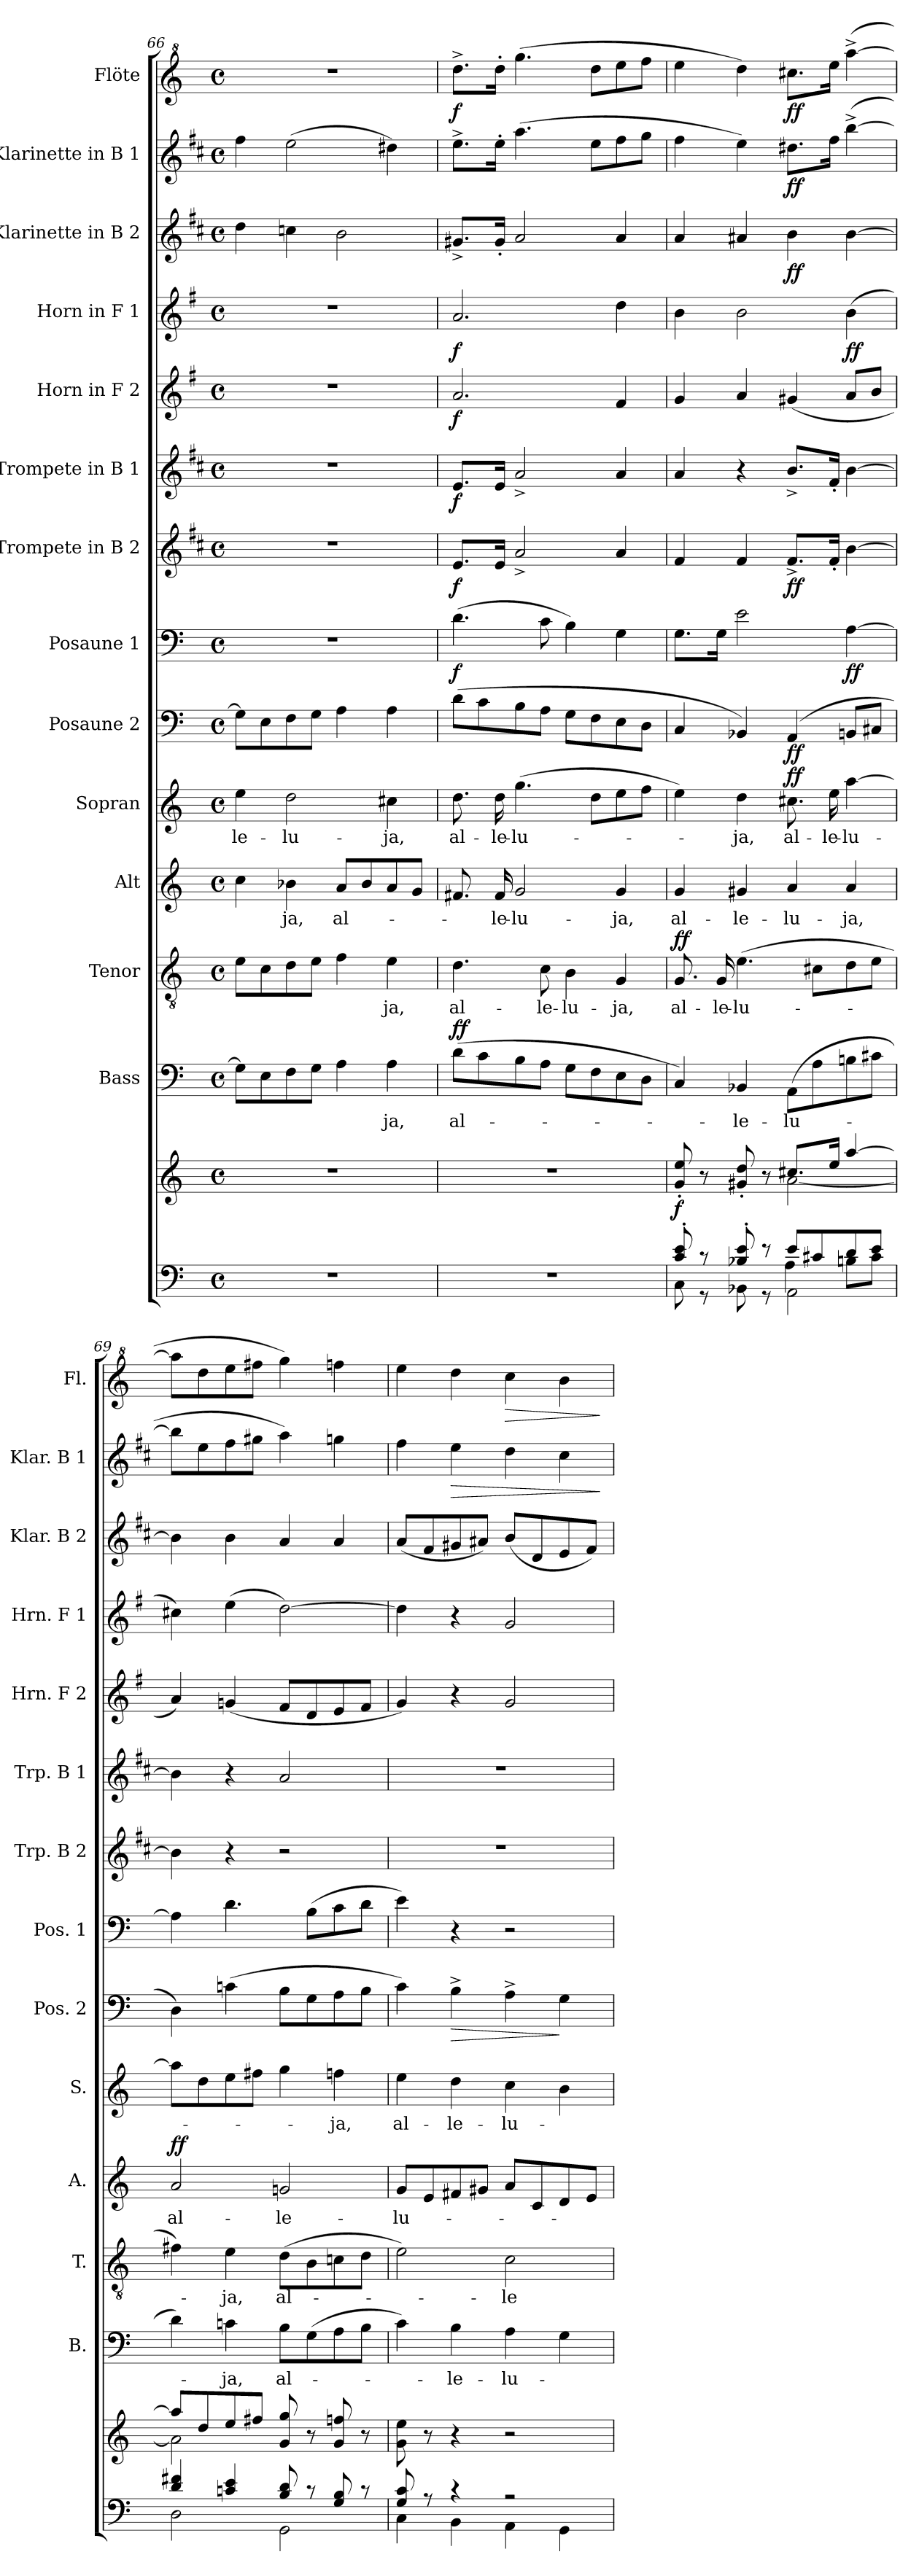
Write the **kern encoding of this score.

**kern	**kern	**dynam	**kern	**text	**dynam	**kern	**text	**dynam	**kern	**text	**dynam	**kern	**text	**dynam	**kern	**dynam	**kern	**dynam	**kern	**dynam	**kern	**dynam	**kern	**dynam	**kern	**dynam	**kern	**dynam	**kern	**dynam	**kern	**dynam
*part14	*part14	*part14	*part13	*part13	*part13	*part12	*part12	*part12	*part11	*part11	*part11	*part10	*part10	*part10	*part9	*part9	*part8	*part8	*part7	*part7	*part6	*part6	*part5	*part5	*part4	*part4	*part3	*part3	*part2	*part2	*part1	*part1
*staff15	*staff14	*staff14/15	*staff13	*staff13	*staff13	*staff12	*staff12	*staff12	*staff11	*staff11	*staff11	*staff10	*staff10	*staff10	*staff9	*staff9	*staff8	*staff8	*staff7	*staff7	*staff6	*staff6	*staff5	*staff5	*staff4	*staff4	*staff3	*staff3	*staff2	*staff2	*staff1	*staff1
*	*	*	*I"Bass	*	*	*I"Tenor	*	*	*I"Alt	*	*	*I"Sopran	*	*	*I"Posaune 2	*	*I"Posaune 1	*	*I"Trompete in B 2	*	*I"Trompete in B 1	*	*I"Horn in F 2	*	*I"Horn in F 1	*	*I"Klarinette in B 2	*	*I"Klarinette in B 1	*	*I"Flöte	*
*	*	*	*I'B.	*	*	*I'T.	*	*	*I'A.	*	*	*I'S.	*	*	*I'Pos. 2	*	*I'Pos. 1	*	*I'Trp. B 2	*	*I'Trp. B 1	*	*I'Hrn. F 2	*	*I'Hrn. F 1	*	*I'Klar. B 2	*	*I'Klar. B 1	*	*I'Fl.	*
!!LO:PB:g=z
*clefF4	*clefG2	*	*clefF4	*	*	*clefGv2	*	*	*clefG2	*	*	*clefG2	*	*	*clefF4	*	*clefF4	*	*clefG2	*	*clefG2	*	*clefG2	*	*clefG2	*	*clefG2	*	*clefG2	*	*clefG^2	*
*	*	*	*	*	*	*	*	*	*	*	*	*	*	*	*	*	*	*	*ITrd1c2	*	*ITrd1c2	*	*ITrd4c7	*	*ITrd4c7	*	*ITrd1c2	*	*ITrd1c2	*	*	*
*k[]	*k[]	*	*k[]	*	*	*k[]	*	*	*k[]	*	*	*k[]	*	*	*k[]	*	*k[]	*	*k[]	*	*k[]	*	*k[]	*	*k[]	*	*k[]	*	*k[]	*	*k[]	*
*C:	*C:	*	*C:	*	*	*C:	*	*	*C:	*	*	*C:	*	*	*C:	*	*C:	*	*C:	*	*C:	*	*C:	*	*C:	*	*C:	*	*C:	*	*C:	*
*M4/4	*M4/4	*	*M4/4	*	*	*M4/4	*	*	*M4/4	*	*	*M4/4	*	*	*M4/4	*	*M4/4	*	*M4/4	*	*M4/4	*	*M4/4	*	*M4/4	*	*M4/4	*	*M4/4	*	*M4/4	*
*met(c)	*met(c)	*	*met(c)	*	*	*met(c)	*	*	*met(c)	*	*	*met(c)	*	*	*met(c)	*	*met(c)	*	*met(c)	*	*met(c)	*	*met(c)	*	*met(c)	*	*met(c)	*	*met(c)	*	*met(c)	*
=66	=66	=66	=66	=66	=66	=66	=66	=66	=66	=66	=66	=66	=66	=66	=66	=66	=66	=66	=66	=66	=66	=66	=66	=66	=66	=66	=66	=66	=66	=66	=66	=66
!	!	!	!	!	!	!	!	!	!	!	!	!	!LO:LY:b	!	!	!	!	!	!	!	!	!	!	!	!	!	!	!	!	!	!	!
1r	1r	.	8G\L]	.	.	8e\L	.	.	4cc\	.	.	4ee\	-le-	.	8G\L]	.	1r	.	1r	.	1r	.	1r	.	1r	.	4cc\	.	4ee\	.	1r	.
.	.	.	8E\	.	.	8c\	.	.	.	.	.	.	.	.	8E\	.	.	.	.	.	.	.	.	.	.	.	.	.	.	.	.	.
!	!	!	!	!	!	!	!	!	!	!LO:LY:b	!	!	!LO:LY:b	!	!	!	!	!	!	!	!	!	!	!	!	!	!	!	!	!	!	!
.	.	.	8F\	.	.	8d\	.	.	4b-X\	-ja,	.	2dd\	-lu-	.	8F\	.	.	.	.	.	.	.	.	.	.	.	4b-X\	.	(>2dd\	.	.	.
.	.	.	8G\J	.	.	8e\J	.	.	.	.	.	.	.	.	8G\J	.	.	.	.	.	.	.	.	.	.	.	.	.	.	.	.	.
!	!	!	!	!	!	!	!	!	!	!LO:LY:b	!	!	!	!	!	!	!	!	!	!	!	!	!	!	!	!	!	!	!	!	!	!
.	.	.	4A\	.	.	4f\	.	.	8a/L	al-	.	.	.	.	4A\	.	.	.	.	.	.	.	.	.	.	.	2a\	.	.	.	.	.
.	.	.	.	.	.	.	.	.	8b-/	.	.	.	.	.	.	.	.	.	.	.	.	.	.	.	.	.	.	.	.	.	.	.
!	!	!	!	!LO:LY:b	!	!	!LO:LY:b	!	!	!	!	!	!LO:LY:b	!	!	!	!	!	!	!	!	!	!	!	!	!	!	!	!	!	!	!
.	.	.	4A\	-ja,	.	4e\	-ja,	.	8a/	.	.	4cc#X\	-ja,	.	4A\	.	.	.	.	.	.	.	.	.	.	.	.	.	4cc#X\)	.	.	.
.	.	.	.	.	.	.	.	.	8g/J	.	.	.	.	.	.	.	.	.	.	.	.	.	.	.	.	.	.	.	.	.	.	.
=67	=67	=67	=67	=67	=67	=67	=67	=67	=67	=67	=67	=67	=67	=67	=67	=67	=67	=67	=67	=67	=67	=67	=67	=67	=67	=67	=67	=67	=67	=67	=67	=67
!	!	!	!	!LO:LY:b	!LO:DY:a	!	!LO:LY:b	!	!	!	!	!	!LO:LY:b	!	!	!	!	!LO:DY:b	!	!LO:DY:b	!	!LO:DY:b	!	!LO:DY:b	!	!LO:DY:b	!	!	!	!	!	!LO:DY:b
1r	1r	.	(>8d\L	al-	ff	4.d\	al-	.	8.f#X/	.	.	8.dd\	al-	.	(>8d\L	.	(>4.d\	f	8.d/L	f	8.d/L	f	2.d/	f	2.d/	f	8.f#X^</L	.	8.dd^>\L	.	8.ddd^>\L	f
.	.	.	8c\	.	.	.	.	.	.	.	.	.	.	.	8c\	.	.	.	.	.	.	.	.	.	.	.	.	.	.	.	.	.
!	!	!	!	!	!	!	!	!	!	!LO:LY:b	!	!	!LO:LY:b	!	!	!	!	!	!	!	!	!	!	!	!	!	!	!	!	!	!	!
.	.	.	.	.	.	.	.	.	16f#/	-le-	.	16dd\	-le-	.	.	.	.	.	16d/Jk	.	16d/Jk	.	.	.	.	.	16f#'</Jk	.	16dd'>\Jk	.	16ddd'>\Jk	.
!	!	!	!	!	!	!	!	!	!	!LO:LY:b	!	!	!LO:LY:b	!	!	!	!	!	!	!	!	!	!	!	!	!	!	!	!	!	!	!
.	.	.	8B\	.	.	.	.	.	2g/	-lu-	.	(>4.gg\	-lu-	.	8B\	.	.	.	2g^</	.	2g^</	.	.	.	.	.	2g/	.	(>4.gg\	.	(>4.ggg\	.
!	!	!	!	!	!	!	!LO:LY:b	!	!	!	!	!	!	!	!	!	!	!	!	!	!	!	!	!	!	!	!	!	!	!	!	!
.	.	.	8A\J	.	.	8c\	-le-	.	.	.	.	.	.	.	8A\J	.	8c\	.	.	.	.	.	.	.	.	.	.	.	.	.	.	.
!	!	!	!	!	!	!	!LO:LY:b	!	!	!	!	!	!	!	!	!	!	!	!	!	!	!	!	!	!	!	!	!	!	!	!	!
.	.	.	8G\L	.	.	4B\	-lu-	.	.	.	.	.	.	.	8G\L	.	4B\)	.	.	.	.	.	.	.	.	.	.	.	.	.	.	.
.	.	.	8F\	.	.	.	.	.	.	.	.	8dd\L	.	.	8F\	.	.	.	.	.	.	.	.	.	.	.	.	.	8dd\L	.	8ddd\L	.
!	!	!	!	!	!	!	!LO:LY:b	!	!	!LO:LY:b	!	!	!	!	!	!	!	!	!	!	!	!	!	!	!	!	!	!	!	!	!	!
.	.	.	8E\	.	.	4G/	-ja,	.	4g/	-ja,	.	8ee\	.	.	8E\	.	4G\	.	4g/	.	4g/	.	4B/	.	4g\	.	4g/	.	8ee\	.	8eee\	.
.	.	.	8D\J	.	.	.	.	.	.	.	.	8ff\J	.	.	8D\J	.	.	.	.	.	.	.	.	.	.	.	.	.	8ff\J	.	8fff\J	.
=68	=68	=68	=68	=68	=68	=68	=68	=68	=68	=68	=68	=68	=68	=68	=68	=68	=68	=68	=68	=68	=68	=68	=68	=68	=68	=68	=68	=68	=68	=68	=68	=68
*^	*^	*	*	*	*	*	*	*	*	*	*	*	*	*	*	*	*	*	*	*	*	*	*	*	*	*	*	*	*	*	*	*
*	*^	*	*	*	*	*	*	*	*	*	*	*	*	*	*	*	*	*	*	*	*	*	*	*	*	*	*	*	*	*	*	*	*	*
!	!	!	!	!	!LO:DY:b	!	!	!	!	!LO:LY:b	!LO:DY:a	!	!LO:LY:b	!	!	!	!	!	!	!	!	!	!	!	!	!	!	!	!	!	!	!	!	!	!
8c/'> 8e/'>	8C\	2ryy	8g/'> 8ee/'>	2ryy	f	4C/)	.	.	8.G/	al-	ff	4g/	al-	.	4ee\)	.	.	4C/	.	8.G\L	.	4e/	.	4g/	.	4c/	.	4e\	.	4g/	.	4ee\	.	4eee\	.
8r	8r	.	8r	.	.	.	.	.	.	.	.	.	.	.	.	.	.	.	.	.	.	.	.	.	.	.	.	.	.	.	.	.	.	.	.
!	!	!	!	!	!	!	!	!	!	!LO:LY:b	!	!	!	!	!	!	!	!	!	!	!	!	!	!	!	!	!	!	!	!	!	!	!	!	!
.	.	.	.	.	.	.	.	.	16G/	-le-	.	.	.	.	.	.	.	.	.	16G\Jk	.	.	.	.	.	.	.	.	.	.	.	.	.	.	.
!	!	!	!	!	!	!	!LO:LY:b	!	!	!LO:LY:b	!	!	!LO:LY:b	!	!	!LO:LY:b	!	!	!	!	!	!	!	!	!	!	!	!	!	!	!	!	!	!	!
8B-X/'> 8e/'>	8BB-X\	.	8g#X/'> 8dd/'>	.	.	4BB-X/	-le-	.	(>4.e\	-lu-	.	4g#X/	-le-	.	4dd\	-ja,	.	4BB-X/)	.	2e\	.	4e/	.	4r	.	4d/	.	2e\	.	4g#X/	.	4dd\)	.	4ddd\)	.
8r	8r	.	8r	.	.	.	.	.	.	.	.	.	.	.	.	.	.	.	.	.	.	.	.	.	.	.	.	.	.	.	.	.	.	.	.
!	!	!	!	!	!	!	!LO:LY:b	!	!	!	!	!	!LO:LY:b	!	!	!LO:LY:b	!LO:DY:a	!	!LO:DY:b	!	!	!	!LO:DY:b	!	!	!	!	!	!	!	!LO:DY:b	!	!LO:DY:b	!	!LO:DY:b
8e/L	2AA\	4A\	8.cc#X/L	[<2a\	.	(>8AA\L	-lu-	.	.	.	.	4a/	-lu-	.	8.cc#X\	al-	ff	(4AA/	ff	.	.	8.e^</L	ff	8.a^</L	.	(<4c#X/	.	.	.	4a\	ff	8.cc#X\L	ff	8.ccc#X\L	ff
8c#X/	.	.	.	.	.	8A\	.	.	8c#X\L	.	.	.	.	.	.	.	.	.	.	.	.	.	.	.	.	.	.	.	.	.	.	.	.	.	.
!	!	!	!	!	!	!	!	!	!	!	!	!	!	!	!	!LO:LY:b	!	!	!	!	!	!	!	!	!	!	!	!	!	!	!	!	!	!	!
.	.	.	16ee/Jk	.	.	.	.	.	.	.	.	.	.	.	16ee\	-le-	.	.	.	.	.	16e'</Jk	.	16e'</Jk	.	.	.	.	.	.	.	16ee\Jk	.	16eee\Jk	.
!	!	!	!	!	!	!	!	!	!	!	!	!	!LO:LY:b	!	!	!LO:LY:b	!	!	!	!	!LO:DY:b	!	!	!	!	!	!	!	!LO:DY:b	!	!	!	!	!	!
8d/	.	8Bn\L	[>4aa/	.	.	8Bn\	.	.	8d\	.	.	4a/	-ja,	.	[4aa\	-lu-	.	8BBn/L	.	[4A\	ff	[4a\	.	[4a\	.	8d/L	.	(>4e\	ff	[4a\	.	(>[4aa^>\	.	(>[4aaa^>\	.
8e/J	.	8c#\J	.	.	.	8c#X\J	.	.	8e\J	.	.	.	.	.	.	.	.	8C#X/J	.	.	.	.	.	.	.	8e/J	.	.	.	.	.	.	.	.	.
=69	=69	=69	=69	=69	=69	=69	=69	=69	=69	=69	=69	=69	=69	=69	=69	=69	=69	=69	=69	=69	=69	=69	=69	=69	=69	=69	=69	=69	=69	=69	=69	=69	=69	=69	=69
!	!	!	!	!	!	!	!	!	!	!	!	!	!LO:LY:b	!LO:DY:a	!	!	!	!	!	!	!	!	!	!	!	!	!	!	!	!	!	!	!	!	!
*	*v	*v	*	*	*	*	*	*	*	*	*	*	*	*	*	*	*	*	*	*	*	*	*	*	*	*	*	*	*	*	*	*	*	*	*
4d/ 4f#X/	2D\	8aa/L]	2a\]	.	4d\)	.	.	4f#X\)	.	.	2a/	al-	ff	8aa\L]	.	.	4D\)	.	4A\]	.	4a\]	.	4a\]	.	4d/)	.	4f#X\)	.	4a\]	.	8aa\L]	.	8aaa\L]	.
.	.	8dd/	.	.	.	.	.	.	.	.	.	.	.	8dd\	.	.	.	.	.	.	.	.	.	.	.	.	.	.	.	.	8dd\	.	8ddd\	.
!	!	!	!	!	!	!LO:LY:b	!	!	!LO:LY:b	!	!	!	!	!	!	!	!	!	!	!	!	!	!	!	!	!	!	!	!	!	!	!	!	!
4cn/ 4e/	.	8ee/	.	.	4cn\	-ja,	.	4e\	-ja,	.	.	.	.	8ee\	.	.	(>4cn\	.	4.d\	.	4r	.	4r	.	(<4cn/	.	(>4a\	.	4a\	.	8ee\	.	8eee\	.
.	.	8ff#X/J	.	.	.	.	.	.	.	.	.	.	.	8ff#X\J	.	.	.	.	.	.	.	.	.	.	.	.	.	.	.	.	8ff#X\J	.	8fff#X\J	.
!	!	!	!	!	!	!LO:LY:b	!	!	!LO:LY:b	!	!	!LO:LY:b	!	!	!	!	!	!	!	!	!	!	!	!	!	!	!	!	!	!	!	!	!	!
8B/ 8d/	2GG\	8g/ 8gg/	2ryy	.	8B\L	al-	.	(>8d\L	al-	.	2gn/	-le-	.	4gg\	.	.	8B\L	.	.	.	2r	.	2g/	.	8B/L	.	[2g\)	.	4g/	.	4gg\)	.	4ggg\)	.
8rc	.	8r	.	.	(>8G\	.	.	8B\	.	.	.	.	.	.	.	.	8G\	.	(>8B\L	.	.	.	.	.	8G/	.	.	.	.	.	.	.	.	.
!	!	!	!	!	!	!	!	!	!	!	!	!	!	!	!LO:LY:b	!	!	!	!	!	!	!	!	!	!	!	!	!	!	!	!	!	!	!
8G/ 8B/	.	8g/ 8ffn/	.	.	8A\	.	.	8cn\	.	.	.	.	.	4ffn\	-ja,	.	8A\	.	8c\	.	.	.	.	.	8A/	.	.	.	4g/	.	4ffn\	.	4fffn\	.
8rc	.	8r	.	.	8B\J	.	.	8d\J	.	.	.	.	.	.	.	.	8B\J	.	8d\J	.	.	.	.	.	8B/J	.	.	.	.	.	.	.	.	.
*	*	*v	*v	*	*	*	*	*	*	*	*	*	*	*	*	*	*	*	*	*	*	*	*	*	*	*	*	*	*	*	*	*	*	*
!!LO:PB:g=z
=70	=70	=70	=70	=70	=70	=70	=70	=70	=70	=70	=70	=70	=70	=70	=70	=70	=70	=70	=70	=70	=70	=70	=70	=70	=70	=70	=70	=70	=70	=70	=70	=70	=70
!	!	!	!	!	!	!	!	!	!	!	!LO:LY:b	!	!	!LO:LY:b	!	!	!	!	!	!	!	!	!	!	!	!	!	!	!	!	!	!	!
8G/ 8c/	4C\	8g\ 8ee\	.	4c\)	.	.	2e\)	.	.	8g/L	-lu-	.	4ee\	al-	.	4c\)	.	4e\)	.	1r	.	1r	.	4c/)	.	4g\]	.	(<8g/L	.	4ee\	.	4eee\	.
8rA	.	8r	.	.	.	.	.	.	.	8e/	.	.	.	.	.	.	.	.	.	.	.	.	.	.	.	.	.	8e/	.	.	.	.	.
!	!	!	!	!	!LO:LY:b	!	!	!	!	!	!	!	!	!LO:LY:b	!	!	!LO:HP:b	!	!	!	!	!	!	!	!	!	!	!	!	!	!LO:HP:b	!	!
4rB	4BB\	4r	.	4B\	-le-	.	.	.	.	8f#X/	.	.	4dd\	-le-	.	4B^>\	>	4r	.	.	.	.	.	4r	.	4r	.	8f#X/	.	4dd\	>	4ddd\	.
.	.	.	.	.	.	.	.	.	.	8g#X/J	.	.	.	.	.	.	.	.	.	.	.	.	.	.	.	.	.	8g#X/J)	.	.	.	.	.
!	!	!	!	!	!LO:LY:b	!	!	!LO:LY:b	!	!	!	!	!	!LO:LY:b	!	!	!	!	!	!	!	!	!	!	!	!	!	!	!	!	!	!	!LO:HP:b
2rA	4AA\	2r	.	4A\	-lu-	.	2c\	-le-	.	8a/L	.	.	4cc\	-lu-	.	4A^>\	.	2r	.	.	.	.	.	2c/	.	2c/	.	(<8a/L	.	4cc\	.	4ccc\	>
.	.	.	.	.	.	.	.	.	.	8c/	.	.	.	.	.	.	.	.	.	.	.	.	.	.	.	.	.	8c/	.	.	.	.	.
.	4GG\	.	.	4G\	.	.	.	.	.	8d/	.	.	4b\	.	.	4G\	]	.	.	.	.	.	.	.	.	.	.	8d/	.	4b\	.	4bb\	.
.	.	.	.	.	.	.	.	.	.	8e/J	.	.	.	.	.	.	.	.	.	.	.	.	.	.	.	.	.	8e/J)	.	.	.	.	.
*v	*v	*	*	*	*	*	*	*	*	*	*	*	*	*	*	*	*	*	*	*	*	*	*	*	*	*	*	*	*	*	*	*	*
.	.	.	.	.	.	.	.	.	.	.	.	.	.	.	.	.	.	.	.	.	.	.	.	.	.	.	.	.	.	]	.	]
=	=	=	=	=	=	=	=	=	=	=	=	=	=	=	=	=	=	=	=	=	=	=	=	=	=	=	=	=	=	=	=	=
*-	*-	*-	*-	*-	*-	*-	*-	*-	*-	*-	*-	*-	*-	*-	*-	*-	*-	*-	*-	*-	*-	*-	*-	*-	*-	*-	*-	*-	*-	*-	*-	*-
